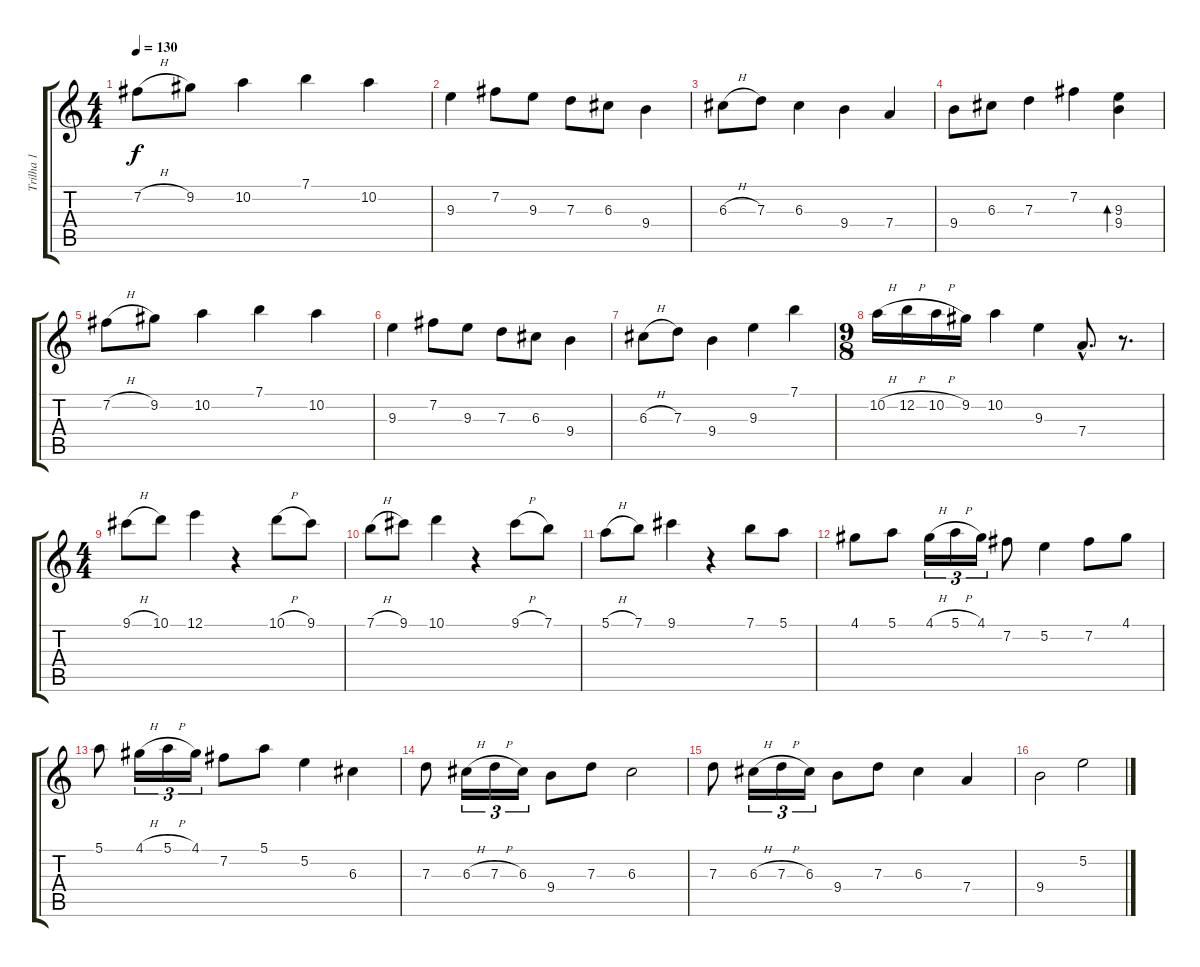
\track ("Trilha 1" "Trilha 1") {instrument acousticguitarsteel}
\staff {score tabs}
\tuning (E4 B3 G3 D3 A2 E2) {hide}
\ts (4 4)
\tempo 130
\clef g2
\ks c
7.2{h}.8{dy f instrument acousticguitarsteel} 9.2.8 10.2.4 7.1.4 10.2.4 |
9.3.4 7.2.8 9.3.8 7.3.8 6.3.8 9.4.4 |
6.3{h}.8 7.3.8 6.3.4 9.4.4 7.4.4 |
9.4.8 6.3.8 7.3.4 7.2.4 (9.3 9.4).4{bd 480} |
7.2{h}.8 9.2.8 10.2.4 7.1.4 10.2.4 |
9.3.4 7.2.8 9.3.8 7.3.8 6.3.8 9.4.4 |
6.3{h}.8 7.3.8 9.4.4 9.3.4 7.1.4 |
\ts (9 8)
10.2{h}.16 12.2{h}.16 10.2{h}.16 9.2.16 10.2.4 9.3.4 7.4{hac}.8{d} r.8{d} |
\ts (4 4)
9.1{h}.8 10.1.8 12.1.4 r.4 10.1{h}.8 9.1.8 |
7.1{h}.8 9.1.8 10.1.4 r.4 9.1{h}.8 7.1.8 |
5.1{h}.8 7.1.8 9.1.4 r.4 7.1.8 5.1.8 |
4.1.8 5.1.8 4.1{h}.16{tu (3 2)} 5.1{h}.16{tu (3 2)} 4.1.16{tu (3 2)} 7.2.8 5.2.4 7.2.8 4.1.8 |
5.1.8 4.1{h}.16{tu (3 2)} 5.1{h}.16{tu (3 2)} 4.1.16{tu (3 2)} 7.2.8 5.1.8 5.2.4 6.3.4 |
7.3.8 6.3{h}.16{tu (3 2)} 7.3{h}.16{tu (3 2)} 6.3.16{tu (3 2)} 9.4.8 7.3.8 6.3.2 |
7.3.8 6.3{h}.16{tu (3 2)} 7.3{h}.16{tu (3 2)} 6.3.16{tu (3 2)} 9.4.8 7.3.8 6.3.4 7.4.4 |
9.4.2 5.2.2
